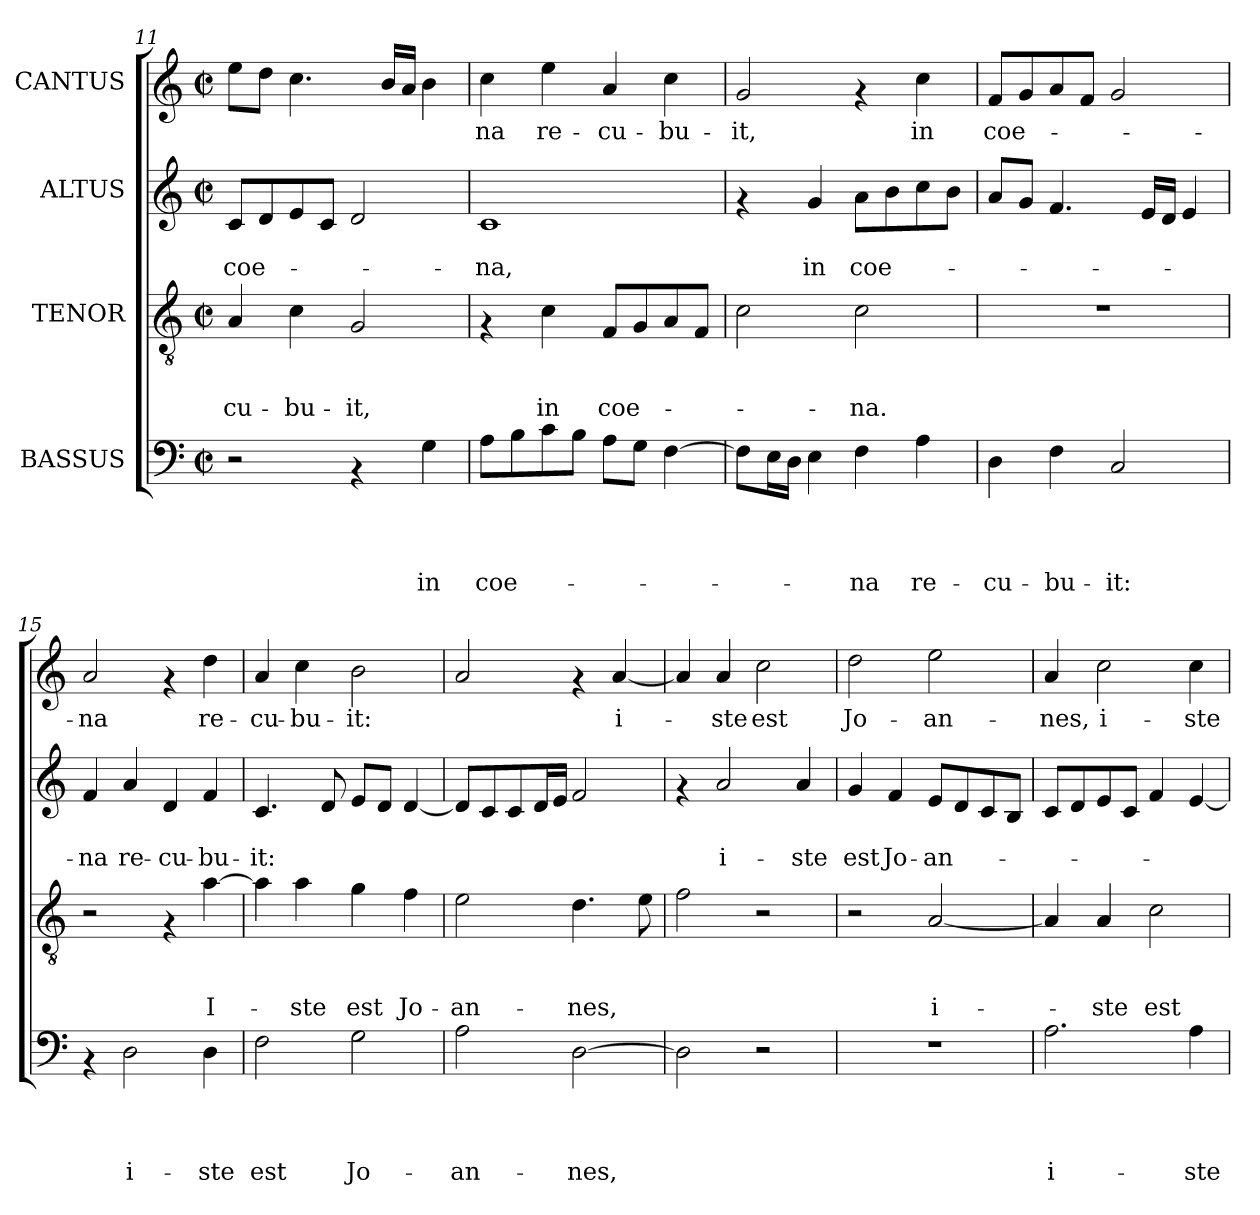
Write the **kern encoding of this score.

**kern	**text	**text	**text	**text	**kern	**text	**text	**text	**kern	**text	**text	**kern	**text
*part4	*part4	*part4	*part4	*part4	*part3	*part3	*part3	*part3	*part2	*part2	*part2	*part1	*part1
*staff4	*staff4	*staff4	*staff4	*staff4	*staff3	*staff3	*staff3	*staff3	*staff2	*staff2	*staff2	*staff1	*staff1
*I"BASSUS	*	*	*	*	*I"TENOR	*	*	*	*I"ALTUS	*	*	*I"CANTUS	*
*clefF4	*	*	*	*	*clefGv2	*	*	*	*clefG2	*	*	*clefG2	*
*k[]	*	*	*	*	*k[]	*	*	*	*k[]	*	*	*k[]	*
*C:	*	*	*	*	*C:	*	*	*	*C:	*	*	*C:	*
*M2/2	*	*	*	*	*M2/2	*	*	*	*M2/2	*	*	*M2/2	*
*met(c|)	*	*	*	*	*met(c|)	*	*	*	*met(c|)	*	*	*met(c|)	*
=11	=11	=11	=11	=11	=11	=11	=11	=11	=11	=11	=11	=11	=11
!	!	!	!	!	!	!	!	!LO:LY:b	!	!	!LO:LY:b	!	!
2r	.	.	.	.	4A/	.	.	-cu-	8c/L	.	coe-	8ee\L	.
.	.	.	.	.	.	.	.	.	8d/	.	.	8dd\J	.
!	!	!	!	!	!	!	!	!LO:LY:b	!	!	!	!	!
.	.	.	.	.	4c\	.	.	-bu-	8e/	.	.	4.cc\	.
.	.	.	.	.	.	.	.	.	8c/J	.	.	.	.
!	!	!	!	!	!	!	!	!LO:LY:b	!	!	!	!	!
4rAA	.	.	.	.	2G/	.	.	-it,	2d/	.	.	.	.
.	.	.	.	.	.	.	.	.	.	.	.	16b/LL	.
.	.	.	.	.	.	.	.	.	.	.	.	16a/JJ	.
!	!	!	!	!LO:LY:b	!	!	!	!	!	!	!	!	!
4G\	.	.	.	in	.	.	.	.	.	.	.	4b\	.
=12	=12	=12	=12	=12	=12	=12	=12	=12	=12	=12	=12	=12	=12
!	!	!	!	!LO:LY:b	!	!	!	!	!	!	!LO:LY:b	!	!LO:LY:b
8A\L	.	.	.	coe-	4rF	.	.	.	1c	.	-na,	4cc\	-na
8B\	.	.	.	.	.	.	.	.	.	.	.	.	.
!	!	!	!	!	!	!	!	!LO:LY:b	!	!	!	!	!LO:LY:b
8c\	.	.	.	.	4c\	.	.	in	.	.	.	4ee\	re-
8B\J	.	.	.	.	.	.	.	.	.	.	.	.	.
!	!	!	!	!	!	!	!	!LO:LY:b	!	!	!	!	!LO:LY:b
8A\L	.	.	.	.	8F/L	.	.	coe-	.	.	.	4a/	-cu-
8G\J	.	.	.	.	8G/	.	.	.	.	.	.	.	.
!	!	!	!	!	!	!	!	!	!	!	!	!	!LO:LY:b
[<4F\	.	.	.	.	8A/	.	.	.	.	.	.	4cc\	-bu-
.	.	.	.	.	8F/J	.	.	.	.	.	.	.	.
!!LO:PB:g=z
=13	=13	=13	=13	=13	=13	=13	=13	=13	=13	=13	=13	=13	=13
!	!	!	!	!	!	!	!	!	!	!	!	!	!LO:LY:b
8F\L]	.	.	.	.	2c\	.	.	.	4rf	.	.	2g/	-it,
16E\L	.	.	.	.	.	.	.	.	.	.	.	.	.
16D\JJ	.	.	.	.	.	.	.	.	.	.	.	.	.
!	!	!	!	!	!	!	!	!	!	!	!LO:LY:b	!	!
4E\	.	.	.	.	.	.	.	.	4g/	.	in	.	.
!	!	!	!	!LO:LY:b	!	!	!	!LO:LY:b	!	!	!LO:LY:b	!	!
4F\	.	.	.	-na	2c\	.	.	-na.	8a\L	.	coe-	4rf	.
.	.	.	.	.	.	.	.	.	8b\	.	.	.	.
!	!	!	!	!LO:LY:b	!	!	!	!	!	!	!	!	!LO:LY:b
4A\	.	.	.	re-	.	.	.	.	8cc\	.	.	4cc\	in
.	.	.	.	.	.	.	.	.	8b\J	.	.	.	.
=14	=14	=14	=14	=14	=14	=14	=14	=14	=14	=14	=14	=14	=14
!	!	!	!	!LO:LY:b	!	!	!	!	!	!	!	!	!LO:LY:b
4D\	.	.	.	-cu-	1r	.	.	.	8a/L	.	.	8f/L	coe-
.	.	.	.	.	.	.	.	.	8g/J	.	.	8g/	.
!	!	!	!	!LO:LY:b	!	!	!	!	!	!	!	!	!
4F\	.	.	.	-bu-	.	.	.	.	4.f/	.	.	8a/	.
.	.	.	.	.	.	.	.	.	.	.	.	8f/J	.
!	!	!	!	!LO:LY:b	!	!	!	!	!	!	!	!	!
2C/	.	.	.	-it:	.	.	.	.	.	.	.	2g/	.
.	.	.	.	.	.	.	.	.	16e/LL	.	.	.	.
.	.	.	.	.	.	.	.	.	16d/JJ	.	.	.	.
.	.	.	.	.	.	.	.	.	4e/	.	.	.	.
=15	=15	=15	=15	=15	=15	=15	=15	=15	=15	=15	=15	=15	=15
!	!	!	!	!	!	!	!	!	!	!	!LO:LY:b	!	!LO:LY:b
4rAA	.	.	.	.	2r	.	.	.	4f/	.	-na	2a/	-na
!	!	!	!	!LO:LY:b	!	!	!	!	!	!	!LO:LY:b	!	!
2D\	.	.	.	i-	.	.	.	.	4a/	.	re-	.	.
!	!	!	!	!	!	!	!	!	!	!	!LO:LY:b	!	!
.	.	.	.	.	4rF	.	.	.	4d/	.	-cu-	4rf	.
!	!	!	!	!LO:LY:b	!	!	!	!LO:LY:b	!	!	!LO:LY:b	!	!LO:LY:b
4D\	.	.	.	-ste	[>4a\	.	.	I-	4f/	.	-bu-	4dd\	re-
=16	=16	=16	=16	=16	=16	=16	=16	=16	=16	=16	=16	=16	=16
!	!	!	!	!LO:LY:b	!	!	!	!	!	!	!LO:LY:b	!	!LO:LY:b
2F\	.	.	.	est	4a\]	.	.	.	4.c/	.	-it:	4a/	-cu-
!	!	!	!	!	!	!	!	!LO:LY:b	!	!	!	!	!LO:LY:b
.	.	.	.	.	4a\	.	.	-ste	.	.	.	4cc\	-bu-
.	.	.	.	.	.	.	.	.	8d/	.	.	.	.
!	!	!	!	!LO:LY:b	!	!	!	!LO:LY:b	!	!	!	!	!LO:LY:b
2G\	.	.	.	Jo-	4g\	.	.	est	8e/L	.	.	2b\	-it:
.	.	.	.	.	.	.	.	.	8d/J	.	.	.	.
!	!	!	!	!	!	!	!	!LO:LY:b	!	!	!	!	!
.	.	.	.	.	4f\	.	.	Jo-	[<4d/	.	.	.	.
=17	=17	=17	=17	=17	=17	=17	=17	=17	=17	=17	=17	=17	=17
!	!	!	!	!LO:LY:b	!	!	!	!LO:LY:b	!	!	!	!	!
2A\	.	.	.	-an-	2e\	.	.	-an-	8d/L]	.	.	2a/	.
.	.	.	.	.	.	.	.	.	8c/	.	.	.	.
.	.	.	.	.	.	.	.	.	8c/	.	.	.	.
.	.	.	.	.	.	.	.	.	16d/L	.	.	.	.
.	.	.	.	.	.	.	.	.	16e/JJ	.	.	.	.
!	!	!	!	!LO:LY:b	!	!	!	!LO:LY:b	!	!	!	!	!
[>2D\	.	.	.	-nes,	4.d\	.	.	-nes,	2f/	.	.	4rf	.
!	!	!	!	!	!	!	!	!	!	!	!	!	!LO:LY:b
.	.	.	.	.	.	.	.	.	.	.	.	[<4a/	i-
.	.	.	.	.	8e\	.	.	.	.	.	.	.	.
=18	=18	=18	=18	=18	=18	=18	=18	=18	=18	=18	=18	=18	=18
2D\]	.	.	.	.	2f\	.	.	.	4rf	.	.	4a/]	.
!	!	!	!	!	!	!	!	!	!	!	!LO:LY:b	!	!LO:LY:b
.	.	.	.	.	.	.	.	.	2a/	.	i-	4a/	-ste
!	!	!	!	!	!	!	!	!	!	!	!	!	!LO:LY:b
2r	.	.	.	.	2r	.	.	.	.	.	.	2cc\	est
!	!	!	!	!	!	!	!	!	!	!	!LO:LY:b	!	!
.	.	.	.	.	.	.	.	.	4a/	.	-ste	.	.
!!LO:PB:g=z
=19	=19	=19	=19	=19	=19	=19	=19	=19	=19	=19	=19	=19	=19
!	!	!	!	!	!	!	!	!	!	!	!LO:LY:b	!	!LO:LY:b
1r	.	.	.	.	2r	.	.	.	4g/	.	est	2dd\	Jo-
!	!	!	!	!	!	!	!	!	!	!	!LO:LY:b	!	!
.	.	.	.	.	.	.	.	.	4f/	.	Jo-	.	.
!	!	!	!	!	!	!	!	!LO:LY:b	!	!	!LO:LY:b	!	!LO:LY:b
.	.	.	.	.	[<2A/	.	.	i-	8e/L	.	-an-	2ee\	-an-
.	.	.	.	.	.	.	.	.	8d/	.	.	.	.
.	.	.	.	.	.	.	.	.	8c/	.	.	.	.
.	.	.	.	.	.	.	.	.	8B/J	.	.	.	.
=20	=20	=20	=20	=20	=20	=20	=20	=20	=20	=20	=20	=20	=20
!	!	!	!	!LO:LY:b	!	!	!	!	!	!	!	!	!LO:LY:b
2.A\	.	.	.	i-	4A/]	.	.	.	8c/L	.	.	4a/	-nes,
.	.	.	.	.	.	.	.	.	8d/	.	.	.	.
!	!	!	!	!	!	!	!	!LO:LY:b	!	!	!	!	!LO:LY:b
.	.	.	.	.	4A/	.	.	-ste	8e/	.	.	2cc\	i-
.	.	.	.	.	.	.	.	.	8c/J	.	.	.	.
!	!	!	!	!	!	!	!	!LO:LY:b	!	!	!	!	!
.	.	.	.	.	2c\	.	.	est	4f/	.	.	.	.
!	!	!	!	!LO:LY:b	!	!	!	!	!	!	!	!	!LO:LY:b
4A\	.	.	.	-ste	.	.	.	.	[<4e/	.	.	4cc\	-ste
=	=	=	=	=	=	=	=	=	=	=	=	=	=
*-	*-	*-	*-	*-	*-	*-	*-	*-	*-	*-	*-	*-	*-
